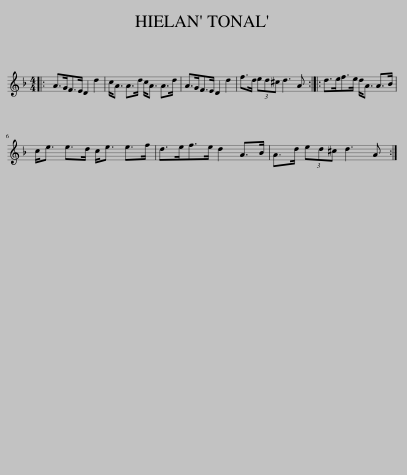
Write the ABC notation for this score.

X:1
L:1/8
M:4/4
I:linebreak $
K:Dmin
V:1 treble
V:1
|: A>GF>E D2 d2 | c<A A>d c<A A>d | A>GF>E D2 d2 | f>d (3ed^c d3 A :: d>ef>e d<A A>B |$ %5
 c<e e>d c<e e>f | d>ef>e d2 A>B | A>d (3ed^c d3 A :| %8
